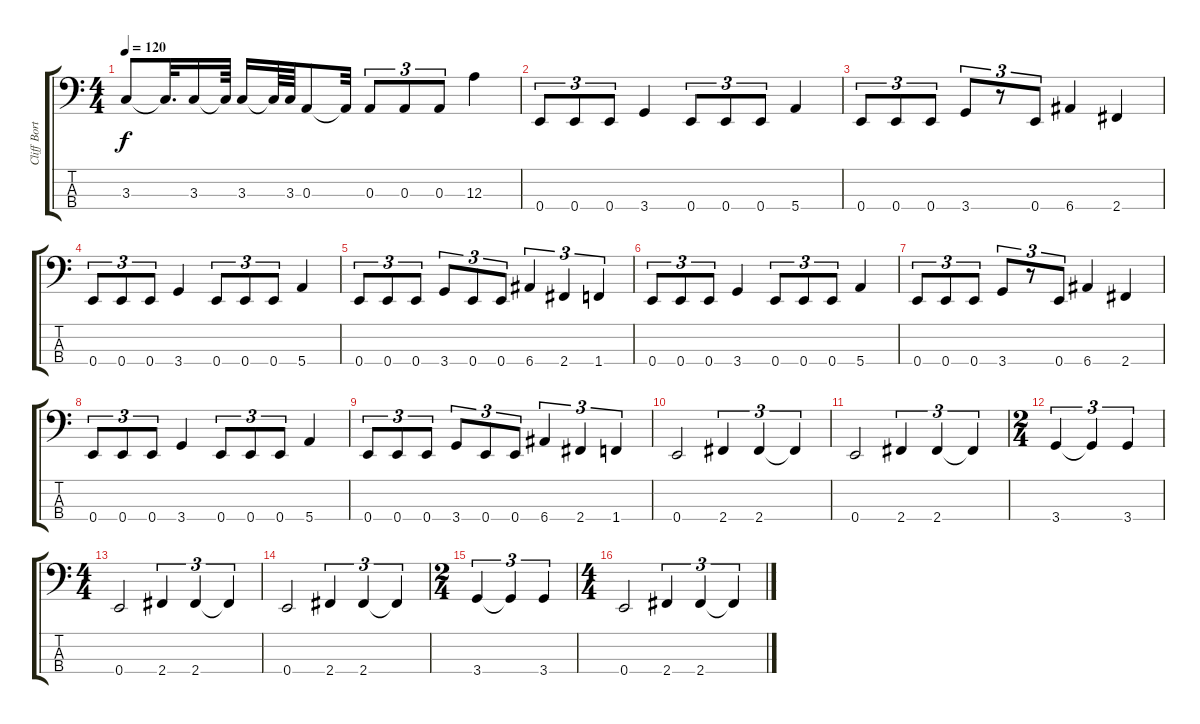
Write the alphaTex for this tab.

\track ("Cliff Borton" "Cliff Bort") {instrument distortionguitar}
\staff {score tabs}
\tuning (G2 D2 A1 E1) {hide}
\ts (4 4)
\tempo 120
\clef f4
\ks c
3.3.8{dy f} 3.3{t}.32{d} 3.3.16 3.3{t}.64 3.3.16 3.3{t}.64 3.3.64 0.3.8 0.3{t}.32 0.3.8{tu (3 2)} 0.3.8{tu (3 2)} 0.3.8{tu (3 2)} 12.3.4 |
0.4.8{tu (3 2)} 0.4.8{tu (3 2)} 0.4.8{tu (3 2)} 3.4.4 0.4.8{tu (3 2)} 0.4.8{tu (3 2)} 0.4.8{tu (3 2)} 5.4.4 |
0.4.8{tu (3 2)} 0.4.8{tu (3 2)} 0.4.8{tu (3 2)} 3.4.8{tu (3 2)} r.8{tu (3 2)} 0.4.8{tu (3 2)} 6.4.4 2.4.4 |
0.4.8{tu (3 2)} 0.4.8{tu (3 2)} 0.4.8{tu (3 2)} 3.4.4 0.4.8{tu (3 2)} 0.4.8{tu (3 2)} 0.4.8{tu (3 2)} 5.4.4 |
0.4.8{tu (3 2)} 0.4.8{tu (3 2)} 0.4.8{tu (3 2)} 3.4.8{tu (3 2)} 0.4.8{tu (3 2)} 0.4.8{tu (3 2)} 6.4.4{tu (3 2)} 2.4.4{tu (3 2)} 1.4.4{tu (3 2)} |
0.4.8{tu (3 2)} 0.4.8{tu (3 2)} 0.4.8{tu (3 2)} 3.4.4 0.4.8{tu (3 2)} 0.4.8{tu (3 2)} 0.4.8{tu (3 2)} 5.4.4 |
0.4.8{tu (3 2)} 0.4.8{tu (3 2)} 0.4.8{tu (3 2)} 3.4.8{tu (3 2)} r.8{tu (3 2)} 0.4.8{tu (3 2)} 6.4.4 2.4.4 |
0.4.8{tu (3 2)} 0.4.8{tu (3 2)} 0.4.8{tu (3 2)} 3.4.4 0.4.8{tu (3 2)} 0.4.8{tu (3 2)} 0.4.8{tu (3 2)} 5.4.4 |
0.4.8{tu (3 2)} 0.4.8{tu (3 2)} 0.4.8{tu (3 2)} 3.4.8{tu (3 2)} 0.4.8{tu (3 2)} 0.4.8{tu (3 2)} 6.4.4{tu (3 2)} 2.4.4{tu (3 2)} 1.4.4{tu (3 2)} |
0.4.2 2.4.4{tu (3 2)} 2.4.4{tu (3 2)} 2.4{t}.4{tu (3 2)} |
0.4.2 2.4.4{tu (3 2)} 2.4.4{tu (3 2)} 2.4{t}.4{tu (3 2)} |
\ts (2 4)
3.4.4{tu (3 2)} 3.4{t}.4{tu (3 2)} 3.4.4{tu (3 2)} |
\ts (4 4)
0.4.2 2.4.4{tu (3 2)} 2.4.4{tu (3 2)} 2.4{t}.4{tu (3 2)} |
0.4.2 2.4.4{tu (3 2)} 2.4.4{tu (3 2)} 2.4{t}.4{tu (3 2)} |
\ts (2 4)
3.4.4{tu (3 2)} 3.4{t}.4{tu (3 2)} 3.4.4{tu (3 2)} |
\ts (4 4)
0.4.2 2.4.4{tu (3 2)} 2.4.4{tu (3 2)} 2.4{t}.4{tu (3 2)}
